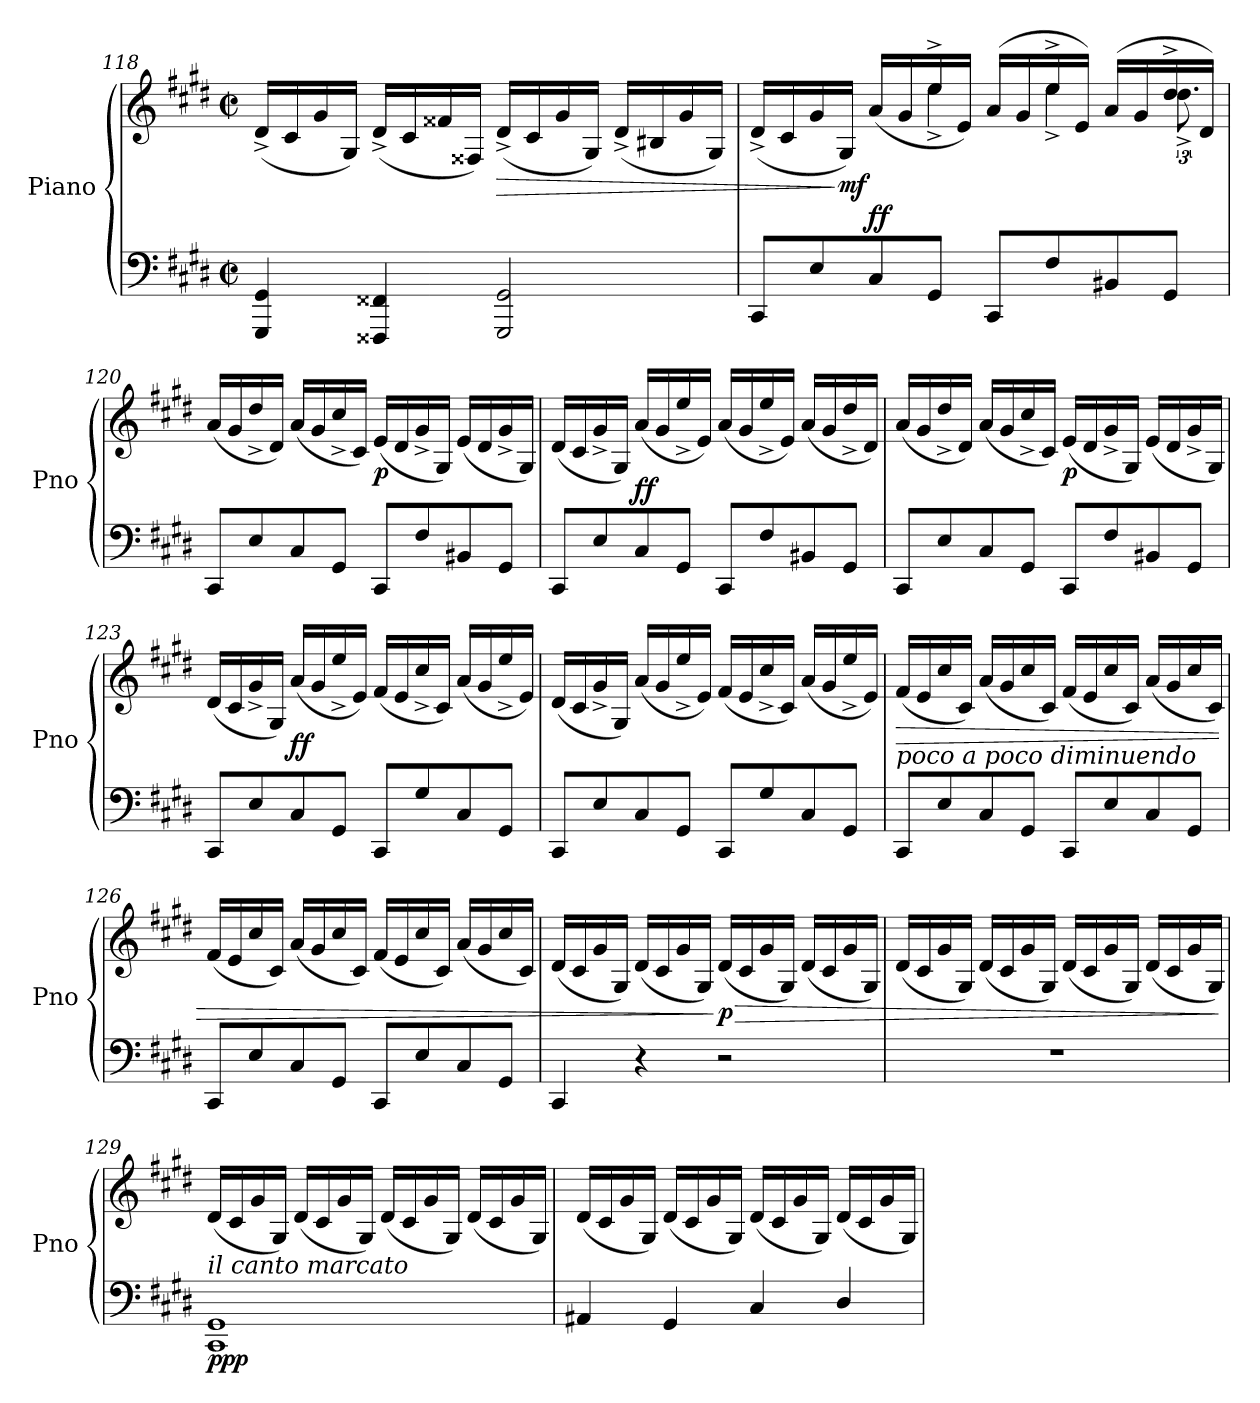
**kern	**kern	**dynam
*part1	*part1	*part1
*staff2	*staff1	*staff1/2
*I"Piano	*	*
*I'Pno	*	*
!!LO:LB:g=z
*clefF4	*clefG2	*
*k[f#c#g#d#]	*k[f#c#g#d#]	*
*M2/2	*M2/2	*
*met(c|)	*met(c|)	*
=118	=118	=118
*^	*	*
4GGG#/ 4GG#/	4ryy	(<16d#^/LL	.
.	.	16c#/	.
.	.	16g#/	.
.	.	16G#/JJ)	.
4FFF##X/ 4FF##X/	4ryy	(<16d#^/LL	.
.	.	16c#/	.
.	.	16f##X/	.
.	.	16F##X/JJ)	.
!	!	!	!LO:HP:b
2GGG#/ 2GG#/	4ryy	(<16d#^/LL	>
.	.	16c#/	.
.	.	16g#/	.
.	.	16G#/JJ)	.
.	4ryy	(<16d#^/LL	.
.	.	16B#X/	.
.	.	16g#/	.
.	.	16G#/JJ)	.
*v	*v	*	*
=119	=119	=119
*	*^	*
8CC#/L	(<16d#^/LL	4.ryy	.
.	16c#/	.	.
8E/	16g#/	.	.
!	!	!	!LO:DY:n=1:b
.	16G#/JJ)	.	] mf
!	!	!	!LO:DY:n=2:b
8C#/	(<16a/LL	.	ff
.	16g#/	.	.
8GG#/J	16ee^/	4ee^\	.
.	16e/JJ)	.	.
8CC#/L	(<16a/LL	.	.
.	16g#/	.	.
8F#/	16ee^/	4ee^\	.
.	16e/JJ)	.	.
8BB#X/	(<16a/LL	.	.
.	16g#/	.	.
8GG#/J	16dd#^/	12.dd#^\	.
.	16d#/JJ)	.	.
*	*v	*v	*
=120	=120	=120
8CC#/L	(<16a/LL	.
.	16g#/	.
8E/	16dd#^/	.
.	16d#/JJ)	.
8C#/	(<16a/LL	.
.	16g#/	.
8GG#/J	16cc#^/	.
.	16c#/JJ)	.
!	!	!LO:DY:b
8CC#/L	(<16e/LL	p
.	16d#/	.
8F#/	16g#^/	.
.	16G#/JJ)	.
8BB#X/	(<16e/LL	.
.	16d#/	.
8GG#/J	16g#^/	.
.	16G#/JJ)	.
!!LO:LB:g=z
=121	=121	=121
8CC#/L	(<16d#/LL	.
.	16c#/	.
8E/	16g#^/	.
.	16G#/JJ)	.
!	!	!LO:DY:b
8C#/	(<16a/LL	ff
.	16g#/	.
8GG#/J	16ee^/	.
.	16e/JJ)	.
8CC#/L	(<16a/LL	.
.	16g#/	.
8F#/	16ee^/	.
.	16e/JJ)	.
8BB#X/	(<16a/LL	.
.	16g#/	.
8GG#/J	16dd#^/	.
.	16d#/JJ)	.
=122	=122	=122
8CC#/L	(<16a/LL	.
.	16g#/	.
8E/	16dd#^/	.
.	16d#/JJ)	.
8C#/	(<16a/LL	.
.	16g#/	.
8GG#/J	16cc#^/	.
.	16c#/JJ)	.
!	!	!LO:DY:b
8CC#/L	(<16e/LL	p
.	16d#/	.
8F#/	16g#^/	.
.	16G#/JJ)	.
8BB#X/	(<16e/LL	.
.	16d#/	.
8GG#/J	16g#^/	.
.	16G#/JJ)	.
=123	=123	=123
8CC#/L	(<16d#/LL	.
.	16c#/	.
8E/	16g#^/	.
.	16G#/JJ)	.
!	!	!LO:DY:b
8C#/	(<16a/LL	ff
.	16g#/	.
8GG#/J	16ee^/	.
.	16e/JJ)	.
8CC#/L	(<16f#/LL	.
.	16e/	.
8G#/	16cc#^/	.
.	16c#/JJ)	.
8C#/	(<16a/LL	.
.	16g#/	.
8GG#/J	16ee^/	.
.	16e/JJ)	.
=124	=124	=124
8CC#/L	(<16d#/LL	.
.	16c#/	.
8E/	16g#^/	.
.	16G#/JJ)	.
8C#/	(<16a/LL	.
.	16g#/	.
8GG#/J	16ee^/	.
.	16e/JJ)	.
8CC#/L	(<16f#/LL	.
.	16e/	.
8G#/	16cc#^/	.
.	16c#/JJ)	.
8C#/	(<16a/LL	.
.	16g#/	.
8GG#/J	16ee^/	.
.	16e/JJ)	.
!!LO:LB:g=z
=125	=125	=125
!	!LO:TX:b:i:t=poco a poco diminuendo	!
!	!	!LO:HP:b
8CC#/L	(<16f#/LL	>
.	16e/	.
8E/	16cc#/	.
.	16c#/JJ)	.
8C#/	(<16a/LL	.
.	16g#/	.
8GG#/J	16cc#/	.
.	16c#/JJ)	.
8CC#/L	(<16f#/LL	.
.	16e/	.
8E/	16cc#/	.
.	16c#/JJ)	.
8C#/	(<16a/LL	.
.	16g#/	.
8GG#/J	16cc#/	.
.	16c#/JJ)	.
=126	=126	=126
8CC#/L	(<16f#/LL	.
.	16e/	.
8E/	16cc#/	.
.	16c#/JJ)	.
8C#/	(<16a/LL	.
.	16g#/	.
8GG#/J	16cc#/	.
.	16c#/JJ)	.
8CC#/L	(<16f#/LL	.
.	16e/	.
8E/	16cc#/	.
.	16c#/JJ)	.
8C#/	(<16a/LL	.
.	16g#/	.
8GG#/J	16cc#/	.
.	16c#/JJ)	.
=127	=127	=127
4CC#/	(<16d#/LL	.
.	16c#/	.
.	16g#/	.
.	16G#/JJ)	.
4r	(<16d#/LL	.
.	16c#/	.
.	16g#/	.
.	16G#/JJ)	.
!	!	!LO:HP:n=1:b
!	!	!LO:DY:n=1:b
2r	(<16d#/LL	] > p
.	16c#/	.
.	16g#/	.
.	16G#/JJ)	.
.	(<16d#/LL	.
.	16c#/	.
.	16g#/	.
.	16G#/JJ)	.
!!LO:LB:g=z
=128	=128	=128
1r	(<16d#/LL	.
.	16c#/	.
.	16g#/	.
.	16G#/JJ)	.
.	(<16d#/LL	.
.	16c#/	.
.	16g#/	.
.	16G#/JJ)	.
.	(<16d#/LL	.
.	16c#/	.
.	16g#/	.
.	16G#/JJ)	.
.	(<16d#/LL	.
.	16c#/	.
.	16g#/	.
.	16G#/JJ)	.
.	.	]
=129	=129	=129
!LO:TX:a:i:t=il canto marcato	!	!
!	!	!LO:DY:b=2
!	!	!LO:DY:n=1:b
1CC# 1GG#	(<16d#/LL	p pp
.	16c#/	.
.	16g#/	.
.	16G#/JJ)	.
.	(<16d#/LL	.
.	16c#/	.
.	16g#/	.
.	16G#/JJ)	.
.	(<16d#/LL	.
.	16c#/	.
.	16g#/	.
.	16G#/JJ)	.
.	(<16d#/LL	.
.	16c#/	.
.	16g#/	.
.	16G#/JJ)	.
=130	=130	=130
4AA#X/	(<16d#/LL	.
.	16c#/	.
.	16g#/	.
.	16G#/JJ)	.
4GG#/	(<16d#/LL	.
.	16c#/	.
.	16g#/	.
.	16G#/JJ)	.
4C#/	(<16d#/LL	.
.	16c#/	.
.	16g#/	.
.	16G#/JJ)	.
4D#/	(<16d#/LL	.
.	16c#/	.
.	16g#/	.
.	16G#/JJ)	.
=	=	=
*-	*-	*-
